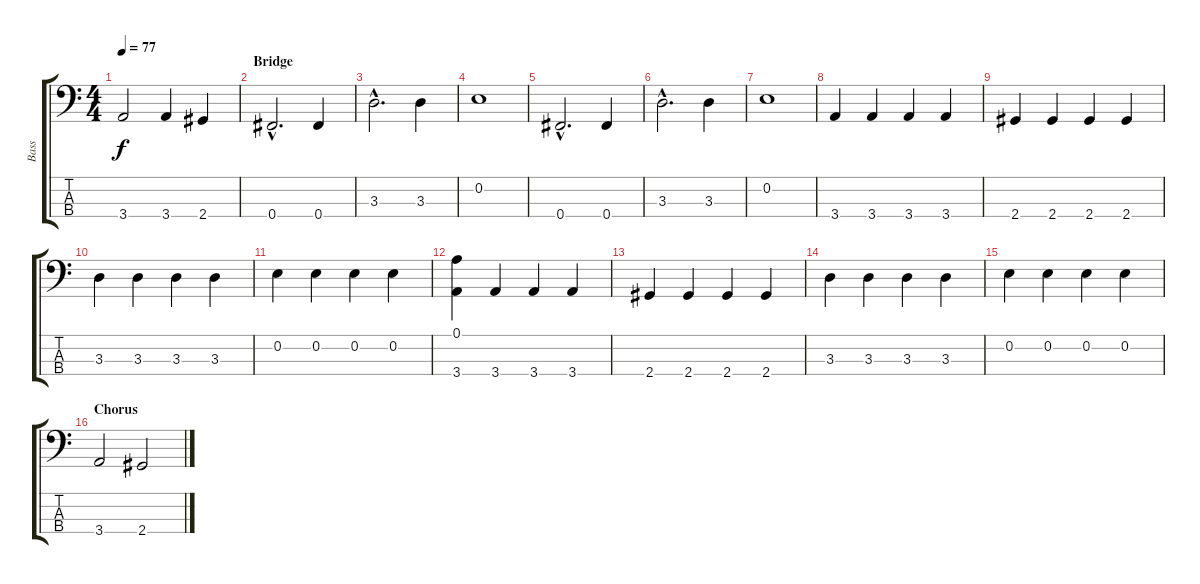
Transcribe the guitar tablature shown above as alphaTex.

\track ("Bass" "Bass") {instrument fretlessbass}
\staff {score tabs}
\tuning (A2 E2 B1 Gb1) {hide}
\ts (4 4)
\tempo 77
\clef f4
\ks c
3.4.2{dy f} 3.4.4 2.4.4 |
\section ("" "Bridge")
0.4{hac}.2{d} 0.4.4 |
3.3{hac}.2{d} 3.3.4 |
0.2.1 |
0.4{hac}.2{d} 0.4.4 |
3.3{hac}.2{d} 3.3.4 |
0.2.1 |
3.4.4 3.4.4 3.4.4 3.4.4 |
2.4.4 2.4.4 2.4.4 2.4.4 |
3.3.4 3.3.4 3.3.4 3.3.4 |
0.2.4 0.2.4 0.2.4 0.2.4 |
(0.1 3.4).4 3.4.4 3.4.4 3.4.4 |
2.4.4 2.4.4 2.4.4 2.4.4 |
3.3.4 3.3.4 3.3.4 3.3.4 |
0.2.4 0.2.4 0.2.4 0.2.4 |
\section ("" "Chorus")
3.4.2 2.4.2
